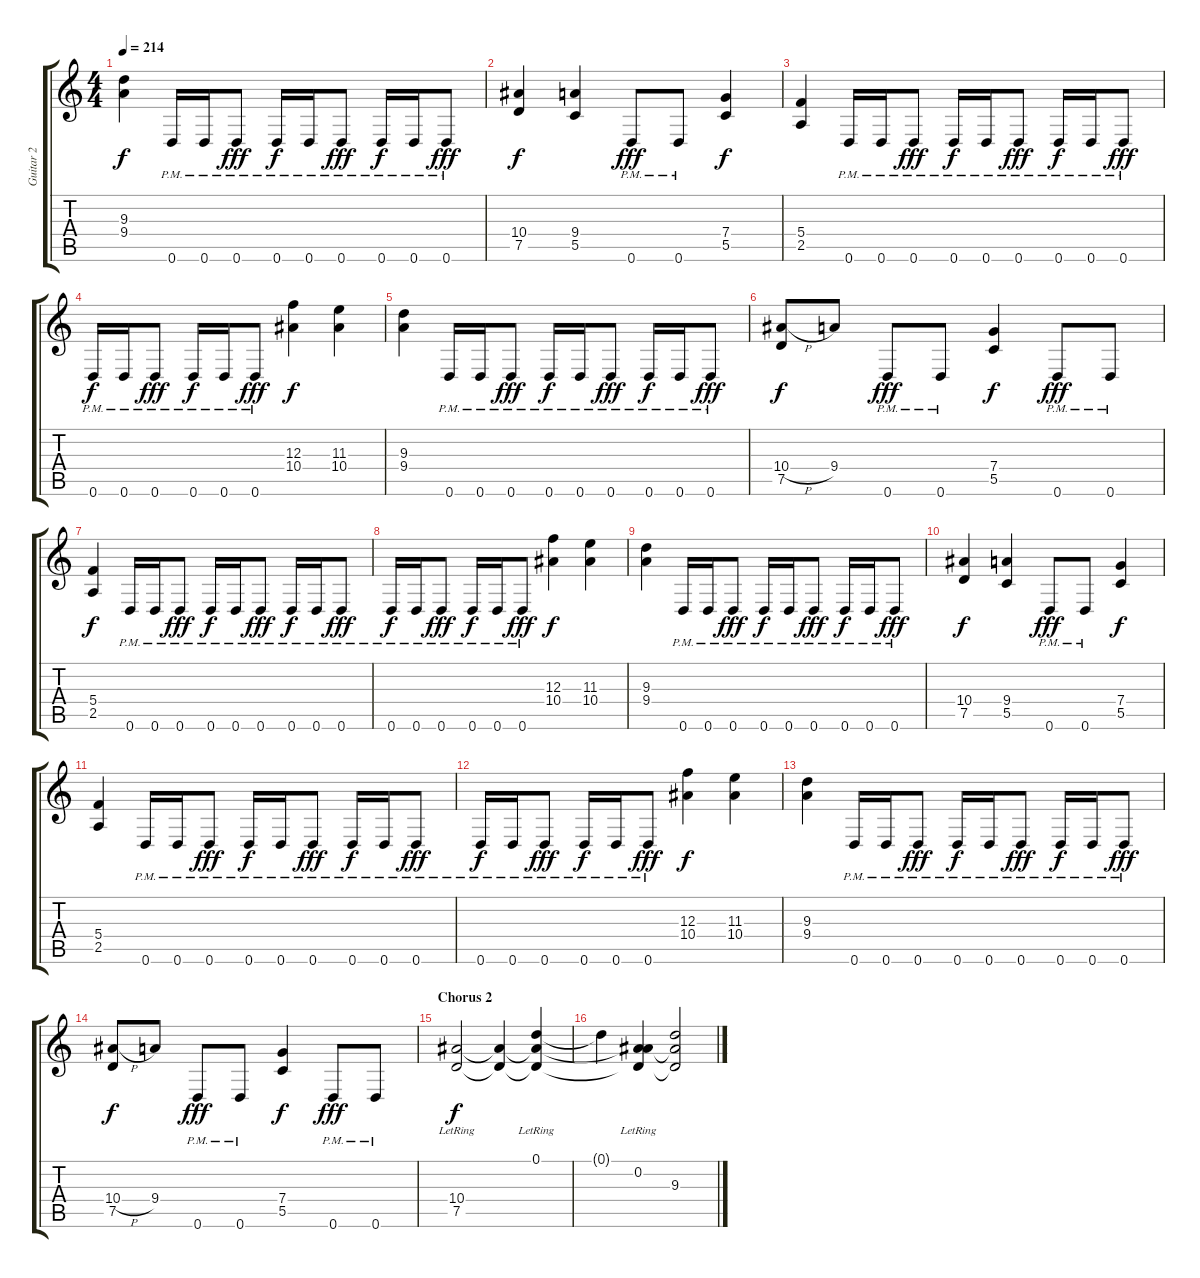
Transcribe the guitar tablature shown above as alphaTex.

\track ("Guitar 2" "Guitar 2") {instrument distortionguitar}
\staff {score tabs}
\tuning (D4 A3 F3 C3 G2 D2) {hide}
\ts (4 4)
\tempo 214
\clef g2
\ks c
(9.3 9.4).4{dy f} 0.6{pm}.16 0.6{pm}.16 0.6{pm}.8{dy fff} 0.6{pm}.16{dy f} 0.6{pm}.16 0.6{pm}.8{dy fff} 0.6{pm}.16{dy f} 0.6{pm}.16 0.6{pm}.8{dy fff} |
(10.4 7.5).4{dy f} (9.4 5.5).4 0.6{pm}.8{dy fff} 0.6{pm}.8 (7.4 5.5).4{dy f} |
(5.4 2.5).4 0.6{pm}.16 0.6{pm}.16 0.6{pm}.8{dy fff} 0.6{pm}.16{dy f} 0.6{pm}.16 0.6{pm}.8{dy fff} 0.6{pm}.16{dy f} 0.6{pm}.16 0.6{pm}.8{dy fff} |
0.6{pm}.16{dy f} 0.6{pm}.16 0.6{pm}.8{dy fff} 0.6{pm}.16{dy f} 0.6{pm}.16 0.6{pm}.8{dy fff} (12.3 10.4).4{dy f} (11.3 10.4).4 |
(9.3 9.4).4 0.6{pm}.16 0.6{pm}.16 0.6{pm}.8{dy fff} 0.6{pm}.16{dy f} 0.6{pm}.16 0.6{pm}.8{dy fff} 0.6{pm}.16{dy f} 0.6{pm}.16 0.6{pm}.8{dy fff} |
(10.4{h} 7.5).8{dy f} 9.4.8 0.6{pm}.8{dy fff} 0.6{pm}.8 (7.4 5.5).4{dy f} 0.6{pm}.8{dy fff} 0.6{pm}.8 |
(5.4 2.5).4{dy f} 0.6{pm}.16 0.6{pm}.16 0.6{pm}.8{dy fff} 0.6{pm}.16{dy f} 0.6{pm}.16 0.6{pm}.8{dy fff} 0.6{pm}.16{dy f} 0.6{pm}.16 0.6{pm}.8{dy fff} |
0.6{pm}.16{dy f} 0.6{pm}.16 0.6{pm}.8{dy fff} 0.6{pm}.16{dy f} 0.6{pm}.16 0.6{pm}.8{dy fff} (12.3 10.4).4{dy f} (11.3 10.4).4 |
(9.3 9.4).4 0.6{pm}.16 0.6{pm}.16 0.6{pm}.8{dy fff} 0.6{pm}.16{dy f} 0.6{pm}.16 0.6{pm}.8{dy fff} 0.6{pm}.16{dy f} 0.6{pm}.16 0.6{pm}.8{dy fff} |
(10.4 7.5).4{dy f} (9.4 5.5).4 0.6{pm}.8{dy fff} 0.6{pm}.8 (7.4 5.5).4{dy f} |
(5.4 2.5).4 0.6{pm}.16 0.6{pm}.16 0.6{pm}.8{dy fff} 0.6{pm}.16{dy f} 0.6{pm}.16 0.6{pm}.8{dy fff} 0.6{pm}.16{dy f} 0.6{pm}.16 0.6{pm}.8{dy fff} |
0.6{pm}.16{dy f} 0.6{pm}.16 0.6{pm}.8{dy fff} 0.6{pm}.16{dy f} 0.6{pm}.16 0.6{pm}.8{dy fff} (12.3 10.4).4{dy f} (11.3 10.4).4 |
(9.3 9.4).4 0.6{pm}.16 0.6{pm}.16 0.6{pm}.8{dy fff} 0.6{pm}.16{dy f} 0.6{pm}.16 0.6{pm}.8{dy fff} 0.6{pm}.16{dy f} 0.6{pm}.16 0.6{pm}.8{dy fff} |
(10.4{h} 7.5).8{dy f} 9.4.8 0.6{pm}.8{dy fff} 0.6{pm}.8 (7.4 5.5).4{dy f} 0.6{pm}.8{dy fff} 0.6{pm}.8 |
\section ("" "Chorus 2")
(10.4{lr} 7.5{lr}).2{dy f} (10.4{t} 7.5{t}).4 (0.1{lr} 10.4{t} 7.5{t}).4 |
0.1{t}.4 (0.2{lr} 10.4{t} 7.5{t}).4 (9.3 10.4{t} 7.5{t}).2
